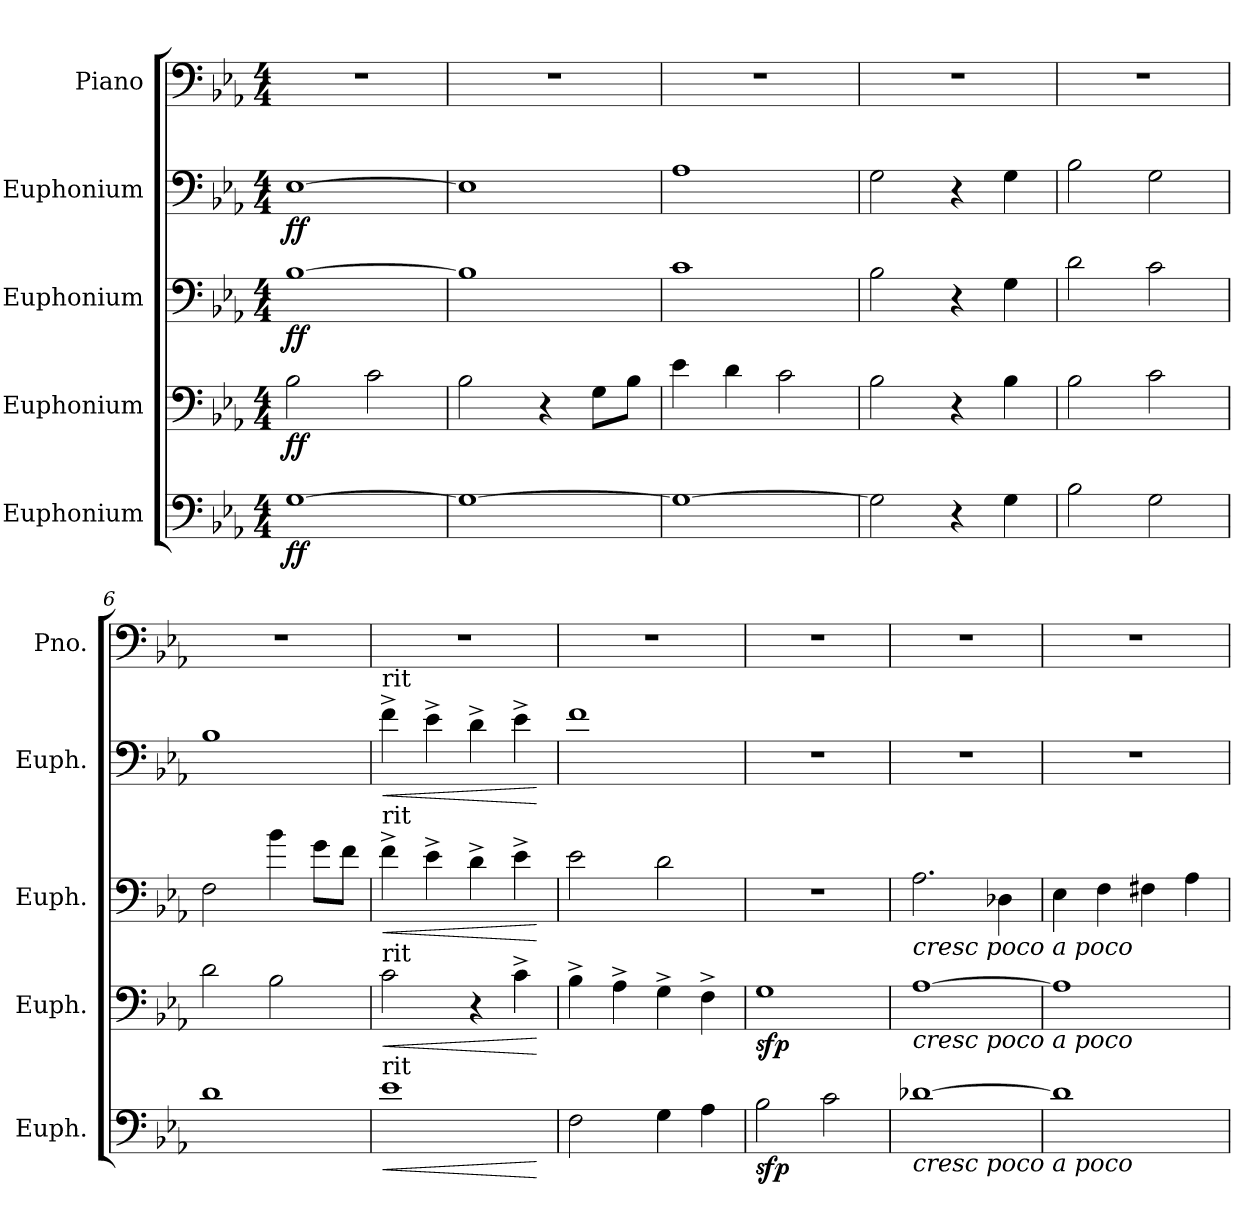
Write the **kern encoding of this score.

**kern	**dynam	**kern	**dynam	**kern	**dynam	**kern	**dynam	**kern
*part5	*part5	*part4	*part4	*part3	*part3	*part2	*part2	*part1
*staff5	*staff5	*staff4	*staff4	*staff3	*staff3	*staff2	*staff2	*staff1
*I"Euphonium	*	*I"Euphonium	*	*I"Euphonium	*	*I"Euphonium	*	*I"Piano
*I'Euph.	*	*I'Euph.	*	*I'Euph.	*	*I'Euph.	*	*I'Pno.
*clefF4	*	*clefF4	*	*clefF4	*	*clefF4	*	*clefF4
*k[b-e-a-]	*	*k[b-e-a-]	*	*k[b-e-a-]	*	*k[b-e-a-]	*	*k[b-e-a-]
*M4/4	*	*M4/4	*	*M4/4	*	*M4/4	*	*M4/4
=1	=1	=1	=1	=1	=1	=1	=1	=1
!	!LO:DY:b	!	!LO:DY:b	!	!LO:DY:b	!	!LO:DY:b	!
[1G	ff	2B-\	ff	[1B-	ff	[1E-	ff	1r
.	.	2c\	.	.	.	.	.	.
=2	=2	=2	=2	=2	=2	=2	=2	=2
1G_	.	2B-\	.	1B-]	.	1E-]	.	1r
.	.	4r	.	.	.	.	.	.
.	.	8G\L	.	.	.	.	.	.
.	.	8B-\J	.	.	.	.	.	.
=3	=3	=3	=3	=3	=3	=3	=3	=3
1G_	.	4e-\	.	1c	.	1A-	.	1r
.	.	4d\	.	.	.	.	.	.
.	.	2c\	.	.	.	.	.	.
=4	=4	=4	=4	=4	=4	=4	=4	=4
2G\]	.	2B-\	.	2B-\	.	2G\	.	1r
4r	.	4r	.	4r	.	4r	.	.
4G\	.	4B-\	.	4G\	.	4G\	.	.
=5	=5	=5	=5	=5	=5	=5	=5	=5
2B-\	.	2B-\	.	2d\	.	2B-\	.	1r
2G\	.	2c\	.	2c\	.	2G\	.	.
=6	=6	=6	=6	=6	=6	=6	=6	=6
1d	.	2d\	.	2F\	.	1B-	.	1r
.	.	2B-\	.	4b-\	.	.	.	.
.	.	.	.	8g\L	.	.	.	.
.	.	.	.	8f\J	.	.	.	.
=7	=7	=7	=7	=7	=7	=7	=7	=7
!	!	!	!	!	!	!LO:TX:a:t=rit	!	!
!	!	!	!	!LO:TX:a:t=rit	!	!	!	!
!	!	!LO:TX:a:t=rit	!	!	!	!	!	!
!LO:TX:a:t=rit	!	!	!	!	!	!	!	!
!	!LO:HP:b	!	!LO:HP:b	!	!LO:HP:b	!	!LO:HP:b	!
1e-	<	2c\	<	4f^\	<	4f^\	<	1r
.	.	.	.	4e-^\	.	4e-^\	.	.
.	.	4r	.	4d^\	.	4d^\	.	.
.	.	4c^\	.	4e-^\	.	4e-^\	.	.
.	[	.	[	.	[	.	[	.
=8	=8	=8	=8	=8	=8	=8	=8	=8
2F\	.	4B-^\	.	2e-\	.	1f	.	1r
.	.	4A-^\	.	.	.	.	.	.
4G\	.	4G^\	.	2d\	.	.	.	.
4A-\	.	4F^\	.	.	.	.	.	.
=9	=9	=9	=9	=9	=9	=9	=9	=9
!	!LO:DY:b	!	!LO:DY:b	!	!	!	!	!
2B-\	sfp	1G	sfp	1r	.	1r	.	1r
2c\	.	.	.	.	.	.	.	.
!!LO:LB:g=z
=10	=10	=10	=10	=10	=10	=10	=10	=10
!	!	!	!	!LO:TX:b:i:t=cresc poco a poco	!	!	!	!
!	!	!LO:TX:b:i:t=cresc poco a poco	!	!	!	!	!	!
!LO:TX:b:i:t=cresc poco a poco	!	!	!	!	!	!	!	!
[1d-X	.	[1A-	.	2.A-\	.	1r	.	1r
.	.	.	.	4D-X\	.	.	.	.
=11	=11	=11	=11	=11	=11	=11	=11	=11
1d-]	.	1A-]	.	4E-\	.	1r	.	1r
.	.	.	.	4F\	.	.	.	.
.	.	.	.	4F#X\	.	.	.	.
.	.	.	.	4A-\	.	.	.	.
=	=	=	=	=	=	=	=	=
*-	*-	*-	*-	*-	*-	*-	*-	*-
